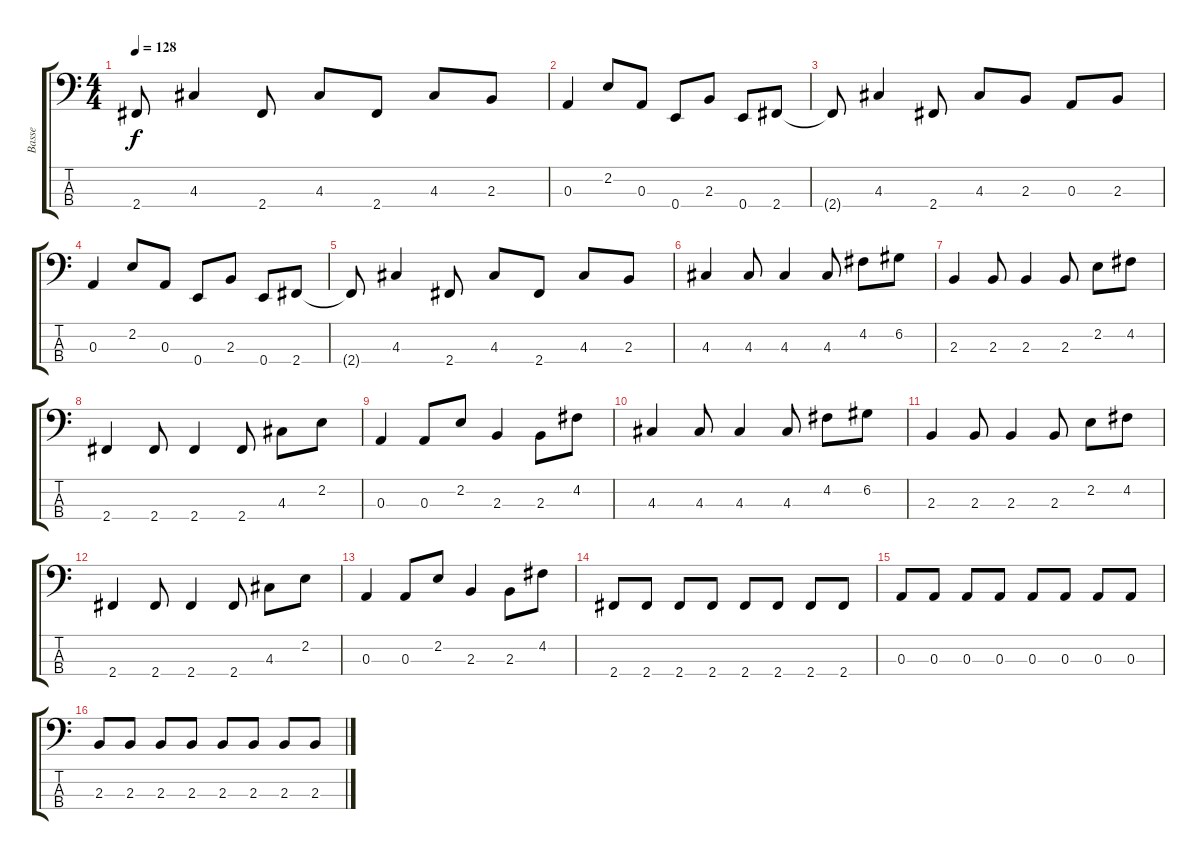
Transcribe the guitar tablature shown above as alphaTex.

\track ("Basse" "Basse") {instrument electricbassfinger}
\staff {score tabs}
\tuning (G2 D2 A1 E1) {hide}
\ts (4 4)
\tempo 128
\clef f4
\ks c
2.4{t}.8{dy f} 4.3.4 2.4.8 4.3.8 2.4.8 4.3.8 2.3.8 |
0.3.4 2.2.8 0.3.8 0.4.8 2.3.8 0.4.8 2.4.8 |
2.4{t}.8 4.3.4 2.4.8 4.3.8 2.3.8 0.3.8 2.3.8 |
0.3.4 2.2.8 0.3.8 0.4.8 2.3.8 0.4.8 2.4.8 |
2.4{t}.8 4.3.4 2.4.8 4.3.8 2.4.8 4.3.8 2.3.8 |
4.3.4 4.3.8 4.3.4 4.3.8 4.2.8 6.2.8 |
2.3.4 2.3.8 2.3.4 2.3.8 2.2.8 4.2.8 |
2.4.4 2.4.8 2.4.4 2.4.8 4.3.8 2.2.8 |
0.3.4 0.3.8 2.2.8 2.3.4 2.3.8 4.2.8 |
4.3.4 4.3.8 4.3.4 4.3.8 4.2.8 6.2.8 |
2.3.4 2.3.8 2.3.4 2.3.8 2.2.8 4.2.8 |
2.4.4 2.4.8 2.4.4 2.4.8 4.3.8 2.2.8 |
0.3.4 0.3.8 2.2.8 2.3.4 2.3.8 4.2.8 |
2.4.8 2.4.8 2.4.8 2.4.8 2.4.8 2.4.8 2.4.8 2.4.8 |
0.3.8 0.3.8 0.3.8 0.3.8 0.3.8 0.3.8 0.3.8 0.3.8 |
2.3.8 2.3.8 2.3.8 2.3.8 2.3.8 2.3.8 2.3.8 2.3.8
